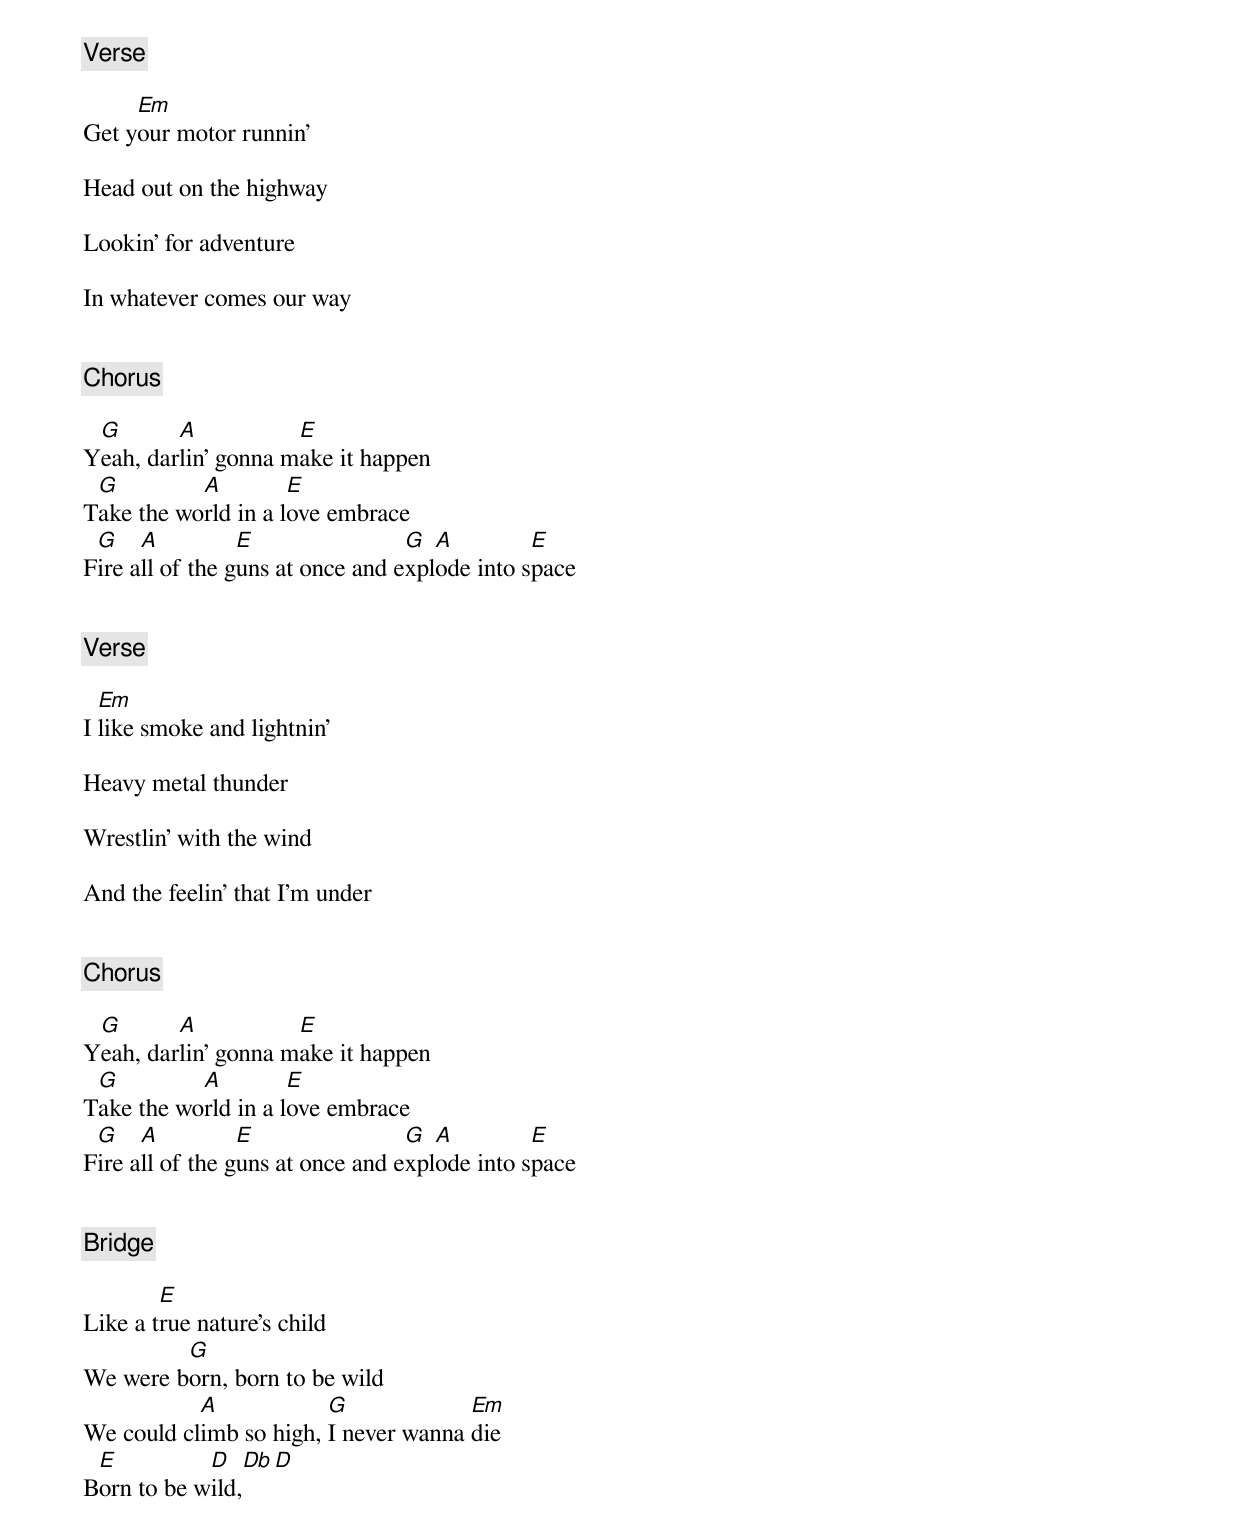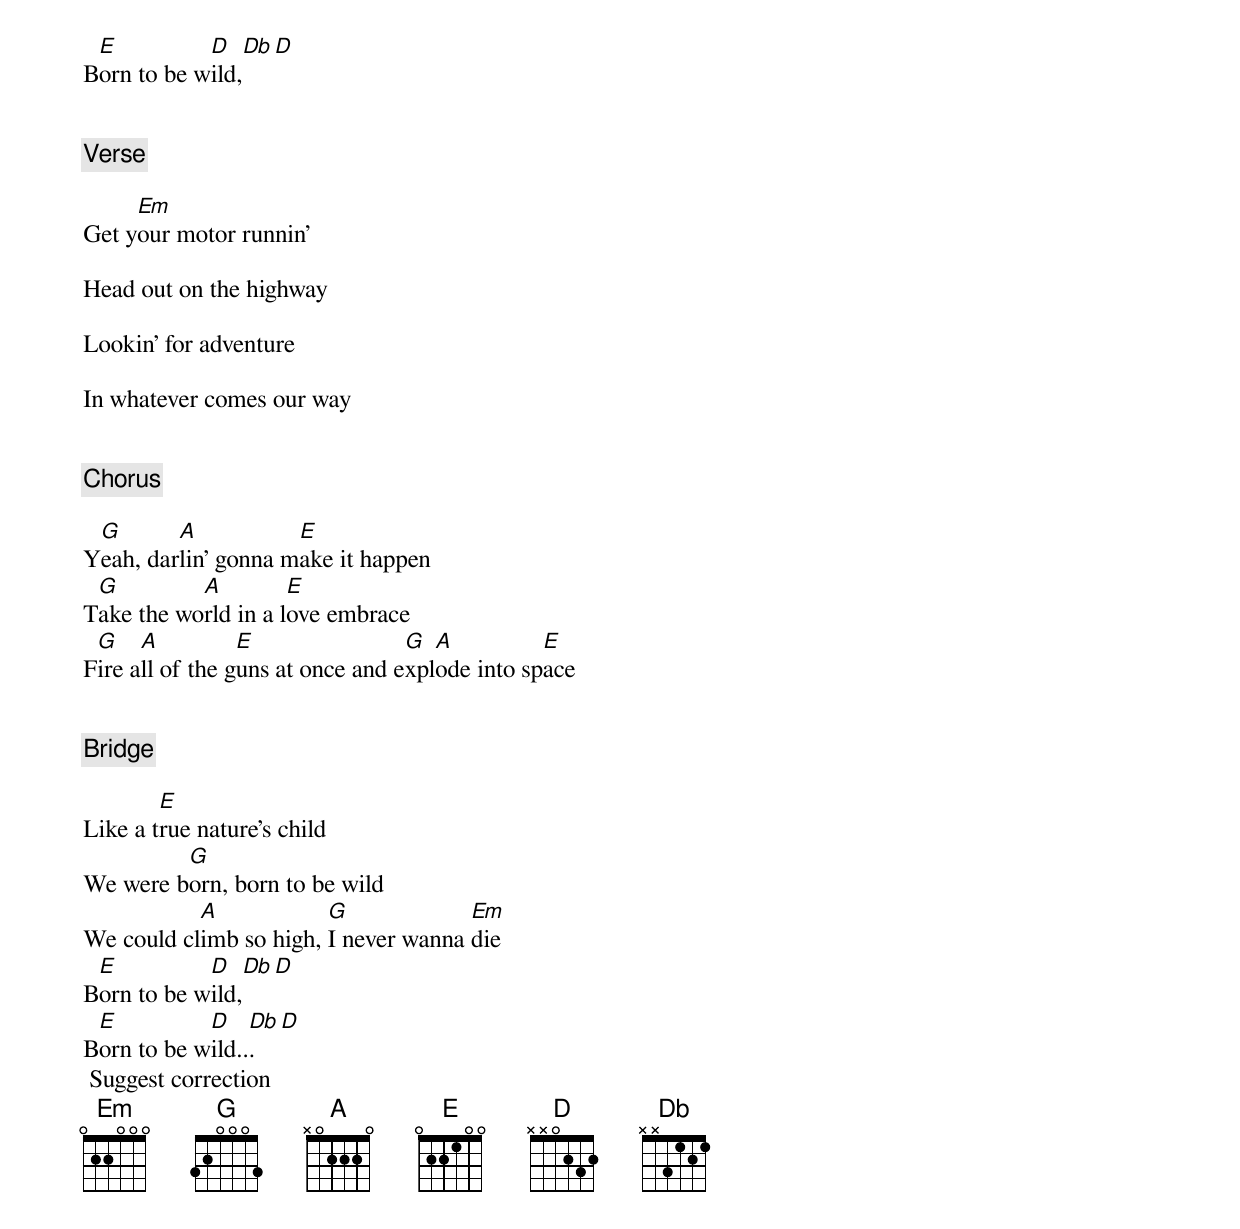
[Verse]

     Em
Get your motor runnin'

Head out on the highway

Lookin' for adventure

In whatever comes our way


[Chorus]

 G       A           E
Yeah, darlin' gonna make it happen
 G         A         E
Take the world in a love embrace
 G    A          E                G  A         E
Fire all of the guns at once and explode into space


[Verse]

  Em
I like smoke and lightnin'

Heavy metal thunder

Wrestlin' with the wind

And the feelin' that I'm under


[Chorus]

 G       A           E
Yeah, darlin' gonna make it happen
 G         A         E
Take the world in a love embrace
 G    A          E                G  A         E
Fire all of the guns at once and explode into space


[Bridge]

        E
Like a true nature's child
         G
We were born, born to be wild
           A            G             Em
We could climb so high, I never wanna die
 E          D    Db  D
Born to be wild,
 E          D    Db  D
Born to be wild,


[Verse]

     Em
Get your motor runnin'

Head out on the highway

Lookin' for adventure

In whatever comes our way


[Chorus]

 G       A           E
Yeah, darlin' gonna make it happen
 G         A         E
Take the world in a love embrace
 G    A          E                G  A          E
Fire all of the guns at once and explode into space


[Bridge]

        E
Like a true nature's child
         G
We were born, born to be wild
           A            G             Em
We could climb so high, I never wanna die
 E          D    Db  D
Born to be wild,
 E          D    Db  D
Born to be wild...
 Suggest correction
